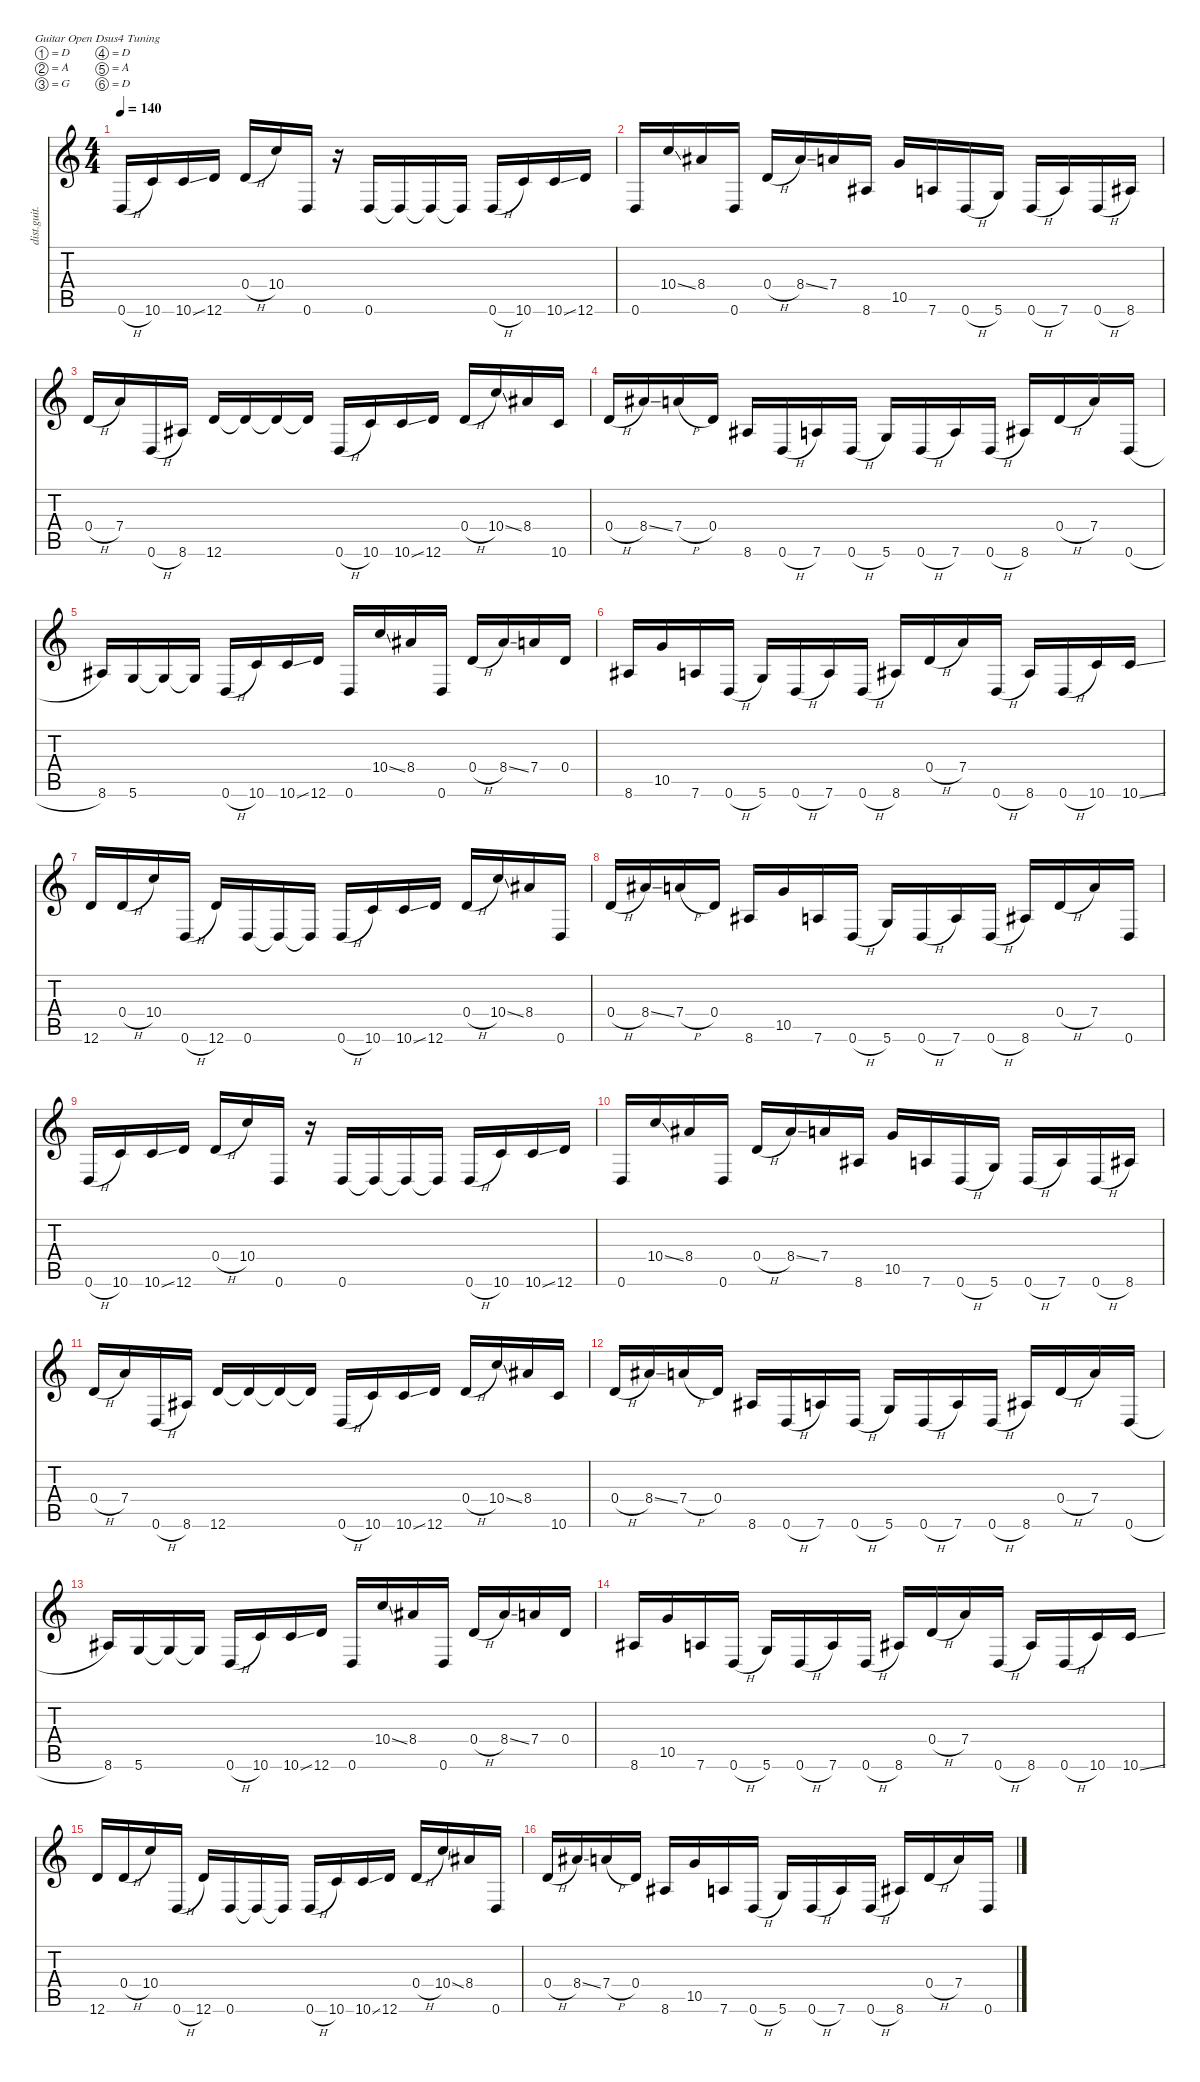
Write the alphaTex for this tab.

\defaultSystemsLayout 4
\hideDynamics
\bracketExtendMode nobrackets
\otherSystemsTrackNameOrientation horizontal
\track ("Distortion Guitar" "dist.guit.") {instrument distortionguitar}
\staff {score tabs}
\tuning (D4 A3 G3 D3 A2 D2)
\ts (4 4)
\tempo 140
\clef g2
\ks c
0.6{h}.16{dy mf beam Up} 10.6.16{beam Up} 10.6{ss}.16{beam Up} 12.6.16{beam Up} 0.4{h}.16{beam Up} 10.4.16{beam Up} 0.6.16{beam Up} r.16{beam Up} 0.6.16{beam Up} 0.6{t}.16{beam Up} 0.6{t}.16{beam Up} 0.6{t}.16{beam Up} 0.6{h}.16{beam Up} 10.6.16{beam Up} 10.6{ss}.16{beam Up} 12.6.16{beam Up} |
0.6.16{beam Up} 10.4{ss}.16{beam Up} 8.4{acc #}.16{beam Up} 0.6.16{beam Up} 0.4{h}.16{beam Up} 8.4{ss acc #}.16{beam Up} 7.4.16{beam Up} 8.6{acc #}.16{beam Up} 10.5.16{beam Up} 7.6.16{beam Up} 0.6{h}.16{beam Up} 5.6.16{beam Up} 0.6{h}.16{beam Up} 7.6.16{beam Up} 0.6{h}.16{beam Up} 8.6{acc #}.16{beam Up} |
0.4{h}.16{beam Up} 7.4.16{beam Up} 0.6{h}.16{beam Up} 8.6{acc #}.16{beam Up} 12.6.16{beam Up} 12.6{t}.16{beam Up} 12.6{t}.16{beam Up} 12.6{t}.16{beam Up} 0.6{h}.16{beam Up} 10.6.16{beam Up} 10.6{ss}.16{beam Up} 12.6.16{beam Up} 0.4{h}.16{beam Up} 10.4{ss}.16{beam Up} 8.4{acc #}.16{beam Up} 10.6.16{beam Up} |
0.4{h}.16{beam Up} 8.4{ss acc #}.16{beam Up} 7.4{h}.16{beam Up} 0.4.16{beam Up} 8.6{acc #}.16{beam Up} 0.6{h}.16{beam Up} 7.6.16{beam Up} 0.6{h}.16{beam Up} 5.6.16{beam Up} 0.6{h}.16{beam Up} 7.6.16{beam Up} 0.6{h}.16{beam Up} 8.6{acc #}.16{beam Up} 0.4{h}.16{beam Up} 7.4.16{beam Up} 0.6{h}.16{beam Up} |
8.6{acc #}.16{beam Up} 5.6.16{beam Up} 5.6{t}.16{beam Up} 5.6{t}.16{beam Up} 0.6{h}.16{beam Up} 10.6.16{beam Up} 10.6{ss}.16{beam Up} 12.6.16{beam Up} 0.6.16{beam Up} 10.4{ss}.16{beam Up} 8.4{acc #}.16{beam Up} 0.6.16{beam Up} 0.4{h}.16{beam Up} 8.4{ss acc #}.16{beam Up} 7.4.16{beam Up} 0.4.16{beam Up} |
8.6{acc #}.16{beam Up} 10.5.16{beam Up} 7.6.16{beam Up} 0.6{h}.16{beam Up} 5.6.16{beam Up} 0.6{h}.16{beam Up} 7.6.16{beam Up} 0.6{h}.16{beam Up} 8.6{acc #}.16{beam Up} 0.4{h}.16{beam Up} 7.4.16{beam Up} 0.6{h}.16{beam Up} 8.6{acc #}.16{beam Up} 0.6{h}.16{beam Up} 10.6.16{beam Up} 10.6{ss}.16{beam Up} |
12.6.16{beam Up} 0.4{h}.16{beam Up} 10.4.16{beam Up} 0.6{h}.16{beam Up} 12.6.16{beam Up} 0.6.16{beam Up} 0.6{t}.16{beam Up} 0.6{t}.16{beam Up} 0.6{h}.16{beam Up} 10.6.16{beam Up} 10.6{ss}.16{beam Up} 12.6.16{beam Up} 0.4{h}.16{beam Up} 10.4{ss}.16{beam Up} 8.4{acc #}.16{beam Up} 0.6.16{beam Up} |
0.4{h}.16{beam Up} 8.4{ss acc #}.16{beam Up} 7.4{h}.16{beam Up} 0.4.16{beam Up} 8.6{acc #}.16{beam Up} 10.5.16{beam Up} 7.6.16{beam Up} 0.6{h}.16{beam Up} 5.6.16{beam Up} 0.6{h}.16{beam Up} 7.6.16{beam Up} 0.6{h}.16{beam Up} 8.6{acc #}.16{beam Up} 0.4{h}.16{beam Up} 7.4.16{beam Up} 0.6.16{beam Up} |
0.6{h}.16{beam Up} 10.6.16{beam Up} 10.6{ss}.16{beam Up} 12.6.16{beam Up} 0.4{h}.16{beam Up} 10.4.16{beam Up} 0.6.16{beam Up} r.16{beam Up} 0.6.16{beam Up} 0.6{t}.16{beam Up} 0.6{t}.16{beam Up} 0.6{t}.16{beam Up} 0.6{h}.16{beam Up} 10.6.16{beam Up} 10.6{ss}.16{beam Up} 12.6.16{beam Up} |
0.6.16{beam Up} 10.4{ss}.16{beam Up} 8.4{acc #}.16{beam Up} 0.6.16{beam Up} 0.4{h}.16{beam Up} 8.4{ss acc #}.16{beam Up} 7.4.16{beam Up} 8.6{acc #}.16{beam Up} 10.5.16{beam Up} 7.6.16{beam Up} 0.6{h}.16{beam Up} 5.6.16{beam Up} 0.6{h}.16{beam Up} 7.6.16{beam Up} 0.6{h}.16{beam Up} 8.6{acc #}.16{beam Up} |
0.4{h}.16{beam Up} 7.4.16{beam Up} 0.6{h}.16{beam Up} 8.6{acc #}.16{beam Up} 12.6.16{beam Up} 12.6{t}.16{beam Up} 12.6{t}.16{beam Up} 12.6{t}.16{beam Up} 0.6{h}.16{beam Up} 10.6.16{beam Up} 10.6{ss}.16{beam Up} 12.6.16{beam Up} 0.4{h}.16{beam Up} 10.4{ss}.16{beam Up} 8.4{acc #}.16{beam Up} 10.6.16{beam Up} |
0.4{h}.16{beam Up} 8.4{ss acc #}.16{beam Up} 7.4{h}.16{beam Up} 0.4.16{beam Up} 8.6{acc #}.16{beam Up} 0.6{h}.16{beam Up} 7.6.16{beam Up} 0.6{h}.16{beam Up} 5.6.16{beam Up} 0.6{h}.16{beam Up} 7.6.16{beam Up} 0.6{h}.16{beam Up} 8.6{acc #}.16{beam Up} 0.4{h}.16{beam Up} 7.4.16{beam Up} 0.6{h}.16{beam Up} |
8.6{acc #}.16{beam Up} 5.6.16{beam Up} 5.6{t}.16{beam Up} 5.6{t}.16{beam Up} 0.6{h}.16{beam Up} 10.6.16{beam Up} 10.6{ss}.16{beam Up} 12.6.16{beam Up} 0.6.16{beam Up} 10.4{ss}.16{beam Up} 8.4{acc #}.16{beam Up} 0.6.16{beam Up} 0.4{h}.16{beam Up} 8.4{ss acc #}.16{beam Up} 7.4.16{beam Up} 0.4.16{beam Up} |
8.6{acc #}.16{beam Up} 10.5.16{beam Up} 7.6.16{beam Up} 0.6{h}.16{beam Up} 5.6.16{beam Up} 0.6{h}.16{beam Up} 7.6.16{beam Up} 0.6{h}.16{beam Up} 8.6{acc #}.16{beam Up} 0.4{h}.16{beam Up} 7.4.16{beam Up} 0.6{h}.16{beam Up} 8.6{acc #}.16{beam Up} 0.6{h}.16{beam Up} 10.6.16{beam Up} 10.6{ss}.16{beam Up} |
12.6.16{beam Up} 0.4{h}.16{beam Up} 10.4.16{beam Up} 0.6{h}.16{beam Up} 12.6.16{beam Up} 0.6.16{beam Up} 0.6{t}.16{beam Up} 0.6{t}.16{beam Up} 0.6{h}.16{beam Up} 10.6.16{beam Up} 10.6{ss}.16{beam Up} 12.6.16{beam Up} 0.4{h}.16{beam Up} 10.4{ss}.16{beam Up} 8.4{acc #}.16{beam Up} 0.6.16{beam Up} |
0.4{h}.16{beam Up} 8.4{ss acc #}.16{beam Up} 7.4{h}.16{beam Up} 0.4.16{beam Up} 8.6{acc #}.16{beam Up} 10.5.16{beam Up} 7.6.16{beam Up} 0.6{h}.16{beam Up} 5.6.16{beam Up} 0.6{h}.16{beam Up} 7.6.16{beam Up} 0.6{h}.16{beam Up} 8.6{acc #}.16{beam Up} 0.4{h}.16{beam Up} 7.4.16{beam Up} 0.6.16{beam Up}
